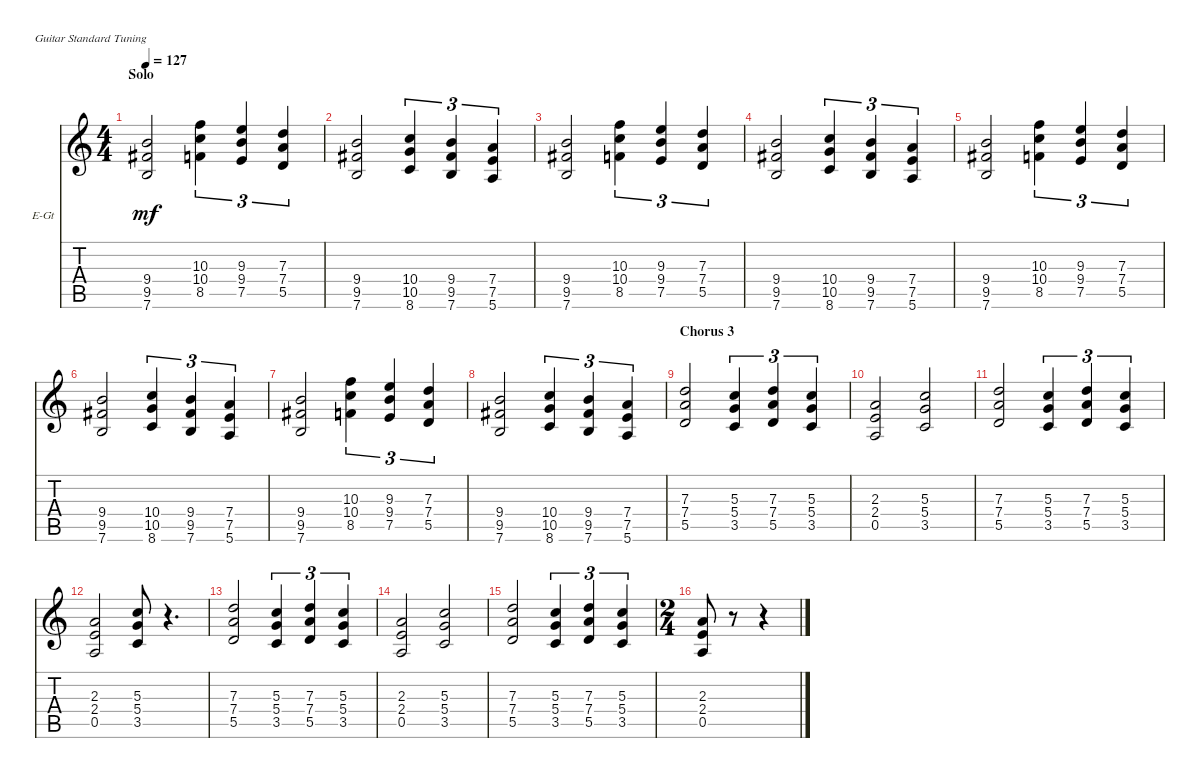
\bracketExtendMode nobrackets
\firstSystemTrackNameOrientation horizontal
\otherSystemsTrackNameOrientation horizontal
\track ("Stone Gossard" "E-Gt") {instrument distortionguitar}
\staff {score tabs}
\tuning (E4 B3 G3 D3 A2 E2)
\ts (4 4)
\section ("" "Solo")
\tempo 127
\clef g2
\ks c
(9.4 9.5 7.6).2{dy mf} (8.5 10.4 10.3).4{tu (3 2)} (9.4 9.3 7.5).4{tu (3 2)} (5.5 7.4 7.3).4{tu (3 2)} |
(9.4 9.5 7.6).2 (8.6 10.5 10.4).4{tu (3 2)} (7.6 9.4 9.5).4{tu (3 2)} (5.6 7.5 7.4).4{tu (3 2)} |
(9.4 9.5 7.6).2 (8.5 10.4 10.3).4{tu (3 2)} (9.4 9.3 7.5).4{tu (3 2)} (5.5 7.4 7.3).4{tu (3 2)} |
(9.4 9.5 7.6).2 (8.6 10.5 10.4).4{tu (3 2)} (7.6 9.4 9.5).4{tu (3 2)} (5.6 7.5 7.4).4{tu (3 2)} |
(9.4 9.5 7.6).2 (8.5 10.4 10.3).4{tu (3 2)} (9.4 9.3 7.5).4{tu (3 2)} (5.5 7.4 7.3).4{tu (3 2)} |
(9.4 9.5 7.6).2 (8.6 10.5 10.4).4{tu (3 2)} (7.6 9.4 9.5).4{tu (3 2)} (5.6 7.5 7.4).4{tu (3 2)} |
(9.4 9.5 7.6).2 (8.5 10.4 10.3).4{tu (3 2)} (9.4 9.3 7.5).4{tu (3 2)} (5.5 7.4 7.3).4{tu (3 2)} |
(9.4 9.5 7.6).2 (8.6 10.5 10.4).4{tu (3 2)} (7.6 9.4 9.5).4{tu (3 2)} (5.6 7.5 7.4).4{tu (3 2)} |
\section ("" "Chorus 3")
(5.5 7.4 7.3).2 (3.5 5.4 5.3).4{tu (3 2)} (5.5 7.4 7.3).4{tu (3 2)} (3.5 5.4 5.3).4{tu (3 2)} |
(0.5 2.4 2.3).2 (3.5 5.4 5.3).2 |
(5.5 7.4 7.3).2 (3.5 5.4 5.3).4{tu (3 2)} (5.5 7.4 7.3).4{tu (3 2)} (3.5 5.4 5.3).4{tu (3 2)} |
(0.5 2.4 2.3).2 (3.5 5.4 5.3).8 r.4{d} |
(5.5 7.4 7.3).2 (3.5 5.4 5.3).4{tu (3 2)} (5.5 7.4 7.3).4{tu (3 2)} (3.5 5.4 5.3).4{tu (3 2)} |
(0.5 2.4 2.3).2 (3.5 5.4 5.3).2 |
(5.5 7.4 7.3).2 (3.5 5.4 5.3).4{tu (3 2)} (5.5 7.4 7.3).4{tu (3 2)} (3.5 5.4 5.3).4{tu (3 2)} |
\ts (2 4)
(0.5 2.4 2.3).8 r.8 r.4
